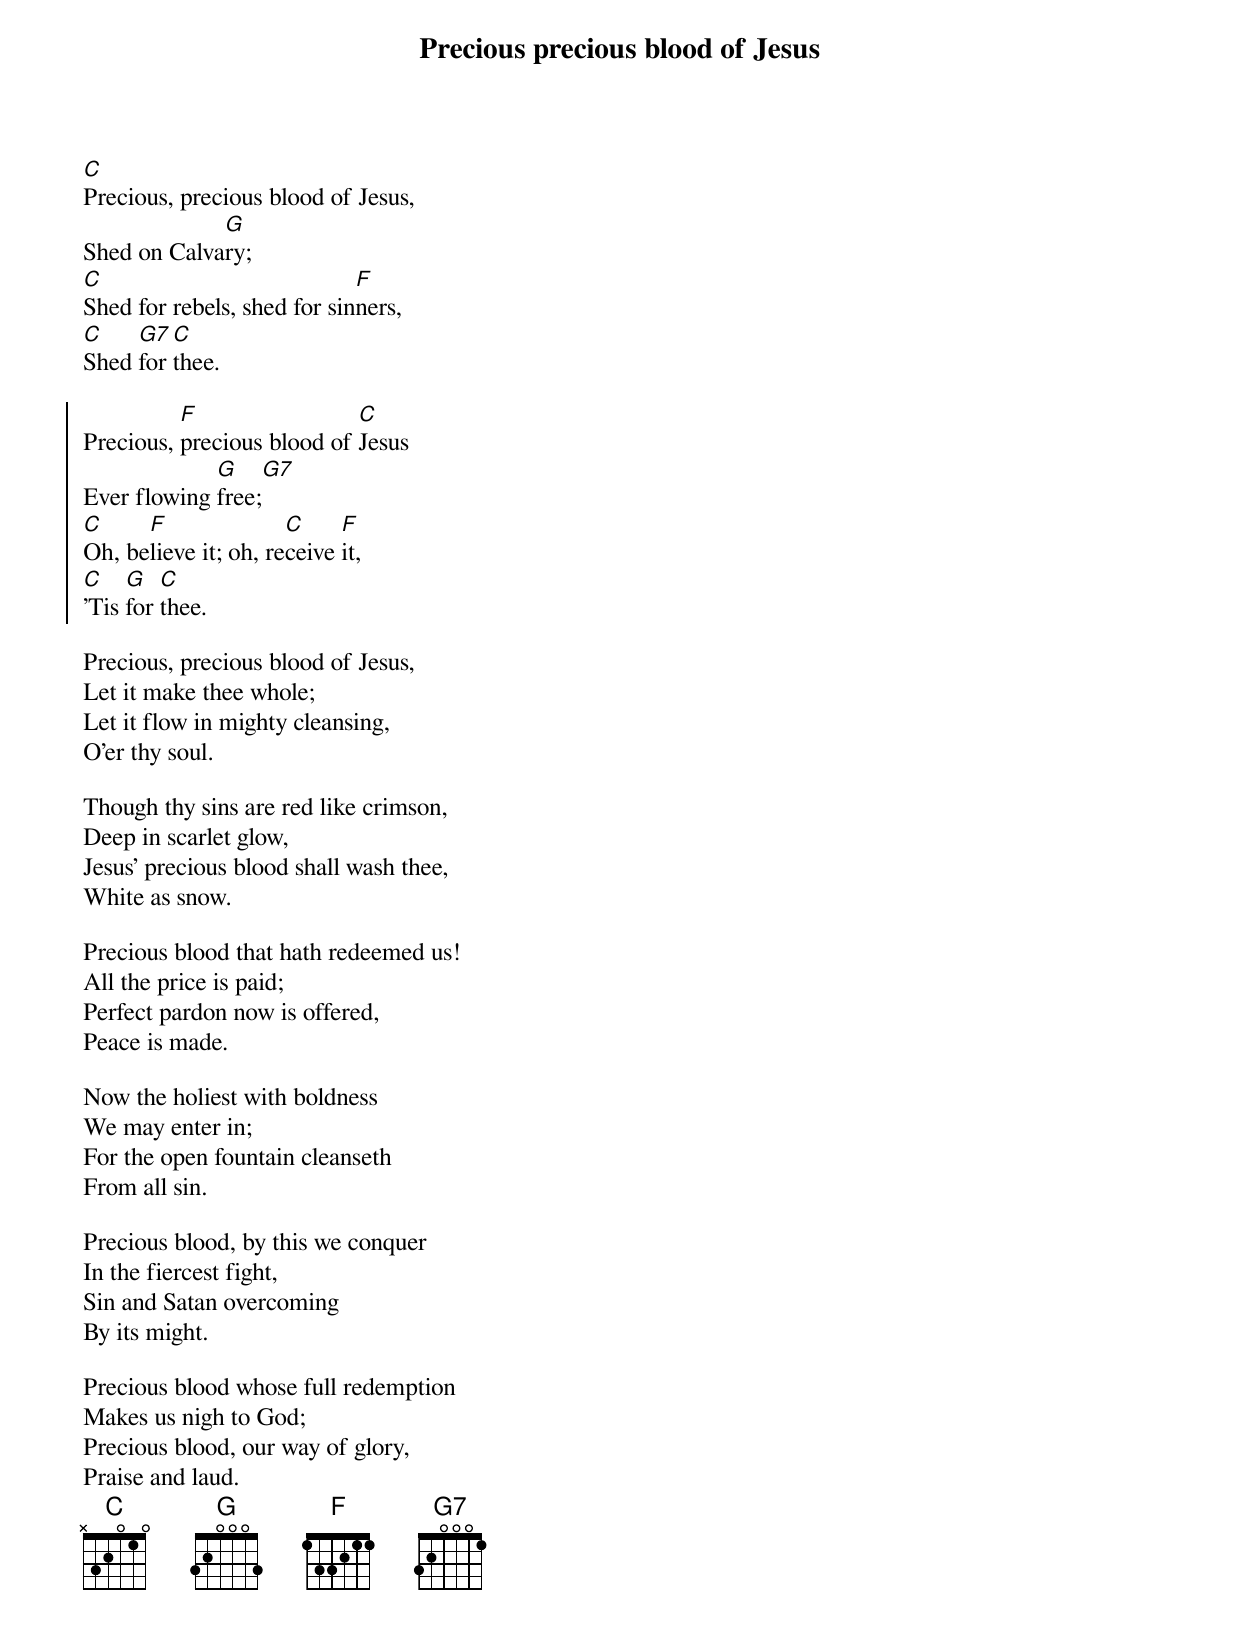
{title: Precious precious blood of Jesus}
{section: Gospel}
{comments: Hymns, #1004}

[C]Precious, precious blood of Jesus,
Shed on Calva[G]ry;
[C]Shed for rebels, shed for sin[F]ners,
[C]Shed [G7]for [C]thee.

{start_of_chorus}
Precious, [F]precious blood of [C]Jesus
Ever flowing [G]free;[G7]
[C]Oh, be[F]lieve it; oh, re[C]ceive [F]it,
[C]’Tis [G]for [C]thee.
{end_of_chorus}

Precious, precious blood of Jesus,
Let it make thee whole;
Let it flow in mighty cleansing,
O’er thy soul.

Though thy sins are red like crimson,
Deep in scarlet glow,
Jesus’ precious blood shall wash thee,
White as snow.

Precious blood that hath redeemed us!
All the price is paid;
Perfect pardon now is offered,
Peace is made.

Now the holiest with boldness
We may enter in;
For the open fountain cleanseth
From all sin.

Precious blood, by this we conquer
In the fiercest fight,
Sin and Satan overcoming
By its might.

Precious blood whose full redemption
Makes us nigh to God;
Precious blood, our way of glory,
Praise and laud.
